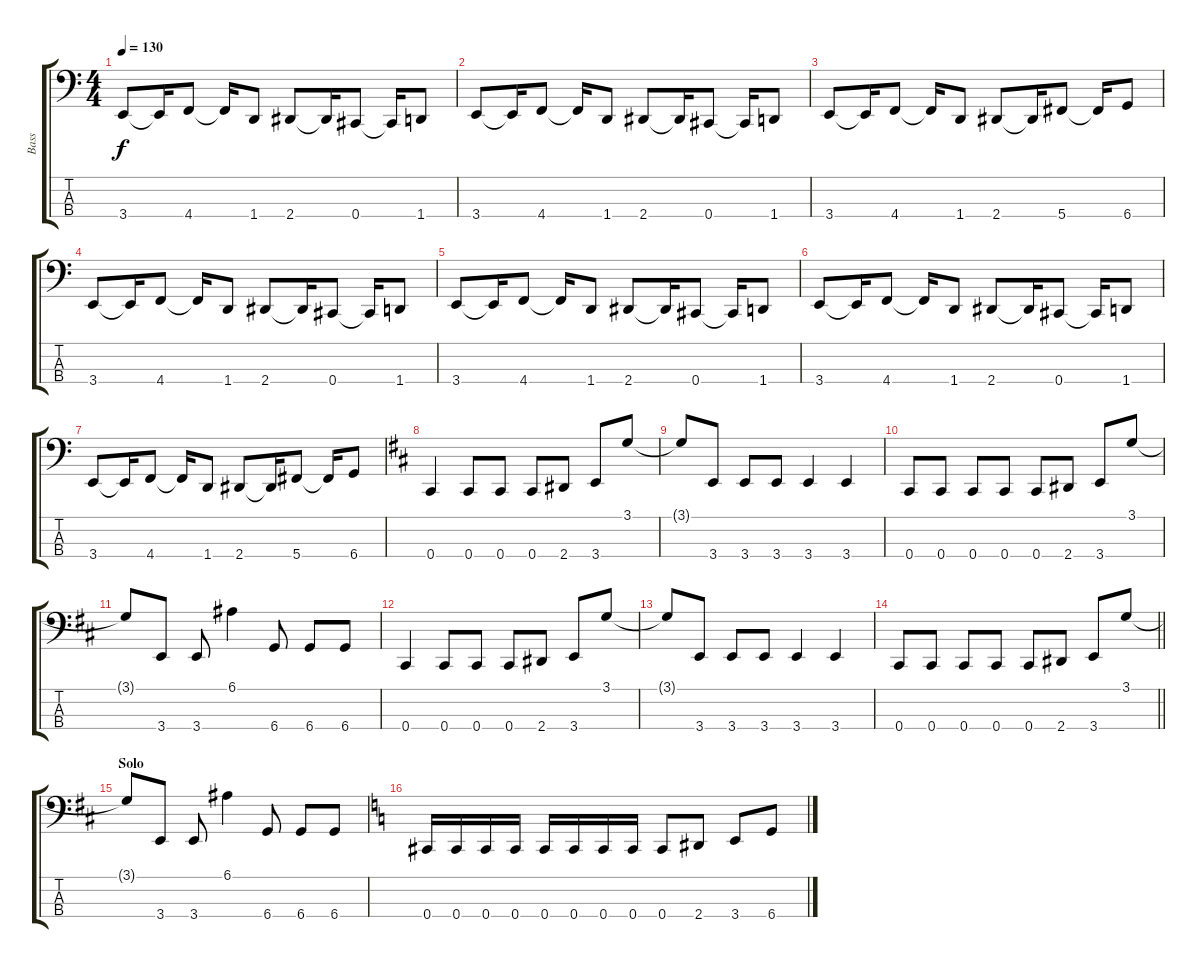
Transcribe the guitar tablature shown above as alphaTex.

\track ("Bass" "Bass") {instrument electricbasspick}
\staff {score tabs}
\tuning (E2 B1 Gb1 Db1) {hide}
\ts (4 4)
\tempo 130
\clef f4
\ks c
3.4.8{dy f} 3.4{t}.16 4.4.8 4.4{t}.16 1.4.8 2.4.8 2.4{t}.16 0.4.8 0.4{t}.16 1.4.8 |
3.4.8 3.4{t}.16 4.4.8 4.4{t}.16 1.4.8 2.4.8 2.4{t}.16 0.4.8 0.4{t}.16 1.4.8 |
3.4.8 3.4{t}.16 4.4.8 4.4{t}.16 1.4.8 2.4.8 2.4{t}.16 5.4.8 5.4{t}.16 6.4.8 |
3.4.8 3.4{t}.16 4.4.8 4.4{t}.16 1.4.8 2.4.8 2.4{t}.16 0.4.8 0.4{t}.16 1.4.8 |
3.4.8 3.4{t}.16 4.4.8 4.4{t}.16 1.4.8 2.4.8 2.4{t}.16 0.4.8 0.4{t}.16 1.4.8 |
3.4.8 3.4{t}.16 4.4.8 4.4{t}.16 1.4.8 2.4.8 2.4{t}.16 0.4.8 0.4{t}.16 1.4.8 |
3.4.8 3.4{t}.16 4.4.8 4.4{t}.16 1.4.8 2.4.8 2.4{t}.16 5.4.8 5.4{t}.16 6.4.8 |
\ks d
0.4.4 0.4.8 0.4.8 0.4.8 2.4.8 3.4.8 3.1.8 |
3.1{t}.8 3.4.8 3.4.8 3.4.8 3.4.4 3.4.4 |
0.4.8 0.4.8 0.4.8 0.4.8 0.4.8 2.4.8 3.4.8 3.1.8 |
3.1{t}.8 3.4.8 3.4.8 6.1.4 6.4.8 6.4.8 6.4.8 |
0.4.4 0.4.8 0.4.8 0.4.8 2.4.8 3.4.8 3.1.8 |
3.1{t}.8 3.4.8 3.4.8 3.4.8 3.4.4 3.4.4 |
\barLineRight lightlight
0.4.8 0.4.8 0.4.8 0.4.8 0.4.8 2.4.8 3.4.8 3.1.8 |
\section ("" "Solo")
3.1{t}.8 3.4.8 3.4.8 6.1.4 6.4.8 6.4.8 6.4.8 |
\ks c
0.4.16 0.4.16 0.4.16 0.4.16 0.4.16 0.4.16 0.4.16 0.4.16 0.4.8 2.4.8 3.4.8 6.4.8
